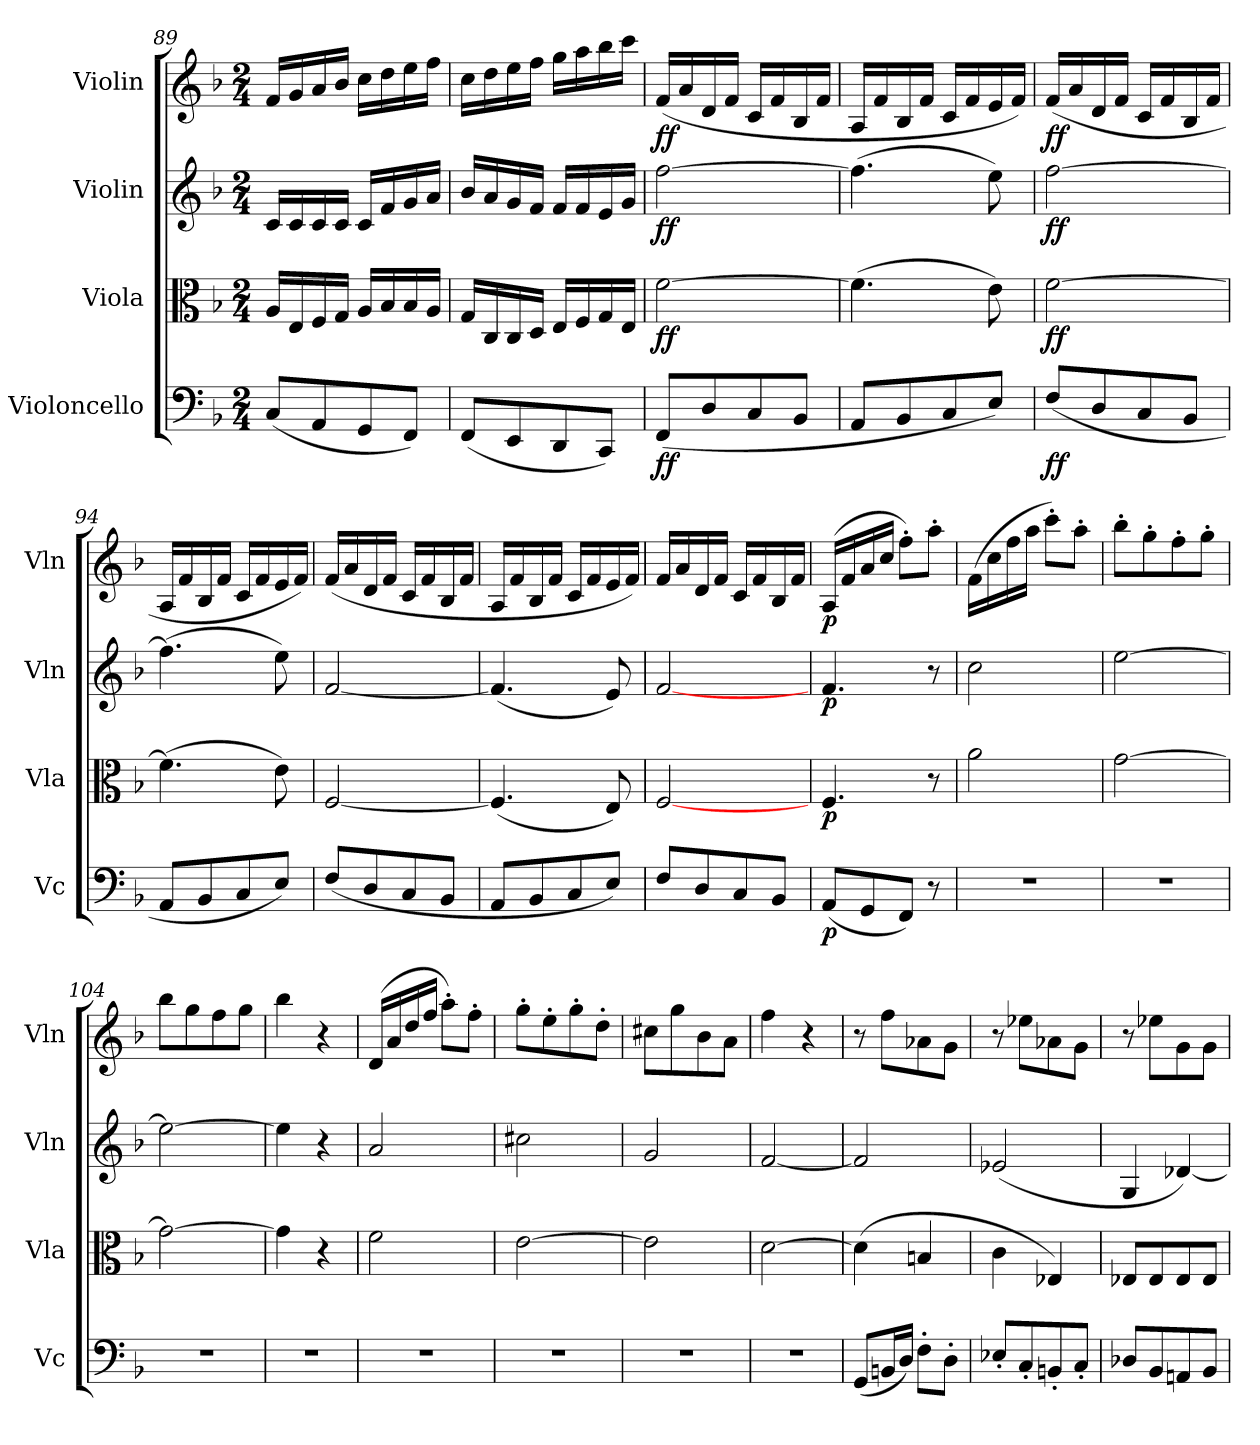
**kern	**dynam	**kern	**dynam	**kern	**dynam	**kern	**dynam
*part4	*part4	*part3	*part3	*part2	*part2	*part1	*part1
*staff4	*staff4	*staff3	*staff3	*staff2	*staff2	*staff1	*staff1
*I"Violoncello	*	*I"Viola	*	*I"Violin	*	*I"Violin	*
*I'Vc	*	*I'Vla	*	*I'Vln	*	*I'Vln	*
*clefF4	*	*clefC3	*	*clefG2	*	*clefG2	*
*k[b-]	*	*k[b-]	*	*k[b-]	*	*k[b-]	*
*M2/4	*	*M2/4	*	*M2/4	*	*M2/4	*
=89	=89	=89	=89	=89	=89	=89	=89
(8C/L	.	16A/LL	.	16c/LL	.	16f/LL	.
.	.	16E/	.	16c/	.	16g/	.
8AA/	.	16F/	.	16c/	.	16a/	.
.	.	16G/JJ	.	16c/JJ	.	16b-/JJ	.
8GG/	.	16A/LL	.	16c/LL	.	16cc\LL	.
.	.	16B-/	.	16f/	.	16dd\	.
8FF/J)	.	16B-/	.	16g/	.	16ee\	.
.	.	16A/JJ	.	16a/JJ	.	16ff\JJ	.
=90	=90	=90	=90	=90	=90	=90	=90
(8FF/L	.	16G/LL	.	16b-/LL	.	16cc\LL	.
.	.	16C/	.	16a/	.	16dd\	.
8EE/	.	16C/	.	16g/	.	16ee\	.
.	.	16D/JJ	.	16f/JJ	.	16ff\JJ	.
8DD/	.	16E/LL	.	16f/LL	.	16gg\LL	.
.	.	16F/	.	16f/	.	16aa\	.
8CC/J)	.	16G/	.	16e/	.	16bb-\	.
.	.	16E/JJ	.	16g/JJ	.	16ccc\JJ	.
=91	=91	=91	=91	=91	=91	=91	=91
(8FF/L	ff	[2f\	ff	[2ff\	ff	(16f/LL	ff
.	.	.	.	.	.	16a/	.
8D/	.	.	.	.	.	16d/	.
.	.	.	.	.	.	16f/JJ	.
8C/	.	.	.	.	.	16c/LL	.
.	.	.	.	.	.	16f/	.
8BB-/J	.	.	.	.	.	16B-/	.
.	.	.	.	.	.	16f/JJ	.
=92	=92	=92	=92	=92	=92	=92	=92
8AA/L	.	(4.f\]	.	(4.ff\]	.	16A/LL	.
.	.	.	.	.	.	16f/	.
8BB-/	.	.	.	.	.	16B-/	.
.	.	.	.	.	.	16f/JJ	.
8C/	.	.	.	.	.	16c/LL	.
.	.	.	.	.	.	16f/	.
8E/J)	.	8e\)	.	8ee\)	.	16e/	.
.	.	.	.	.	.	16f/JJ)	.
=93	=93	=93	=93	=93	=93	=93	=93
(8F/L	ff	[2f\	ff	[2ff\	ff	(16f/LL	ff
.	.	.	.	.	.	16a/	.
8D/	.	.	.	.	.	16d/	.
.	.	.	.	.	.	16f/JJ	.
8C/	.	.	.	.	.	16c/LL	.
.	.	.	.	.	.	16f/	.
8BB-/J	.	.	.	.	.	16B-/	.
.	.	.	.	.	.	16f/JJ	.
=94	=94	=94	=94	=94	=94	=94	=94
8AA/L	.	(4.f\]	.	(4.ff\]	.	16A/LL	.
.	.	.	.	.	.	16f/	.
8BB-/	.	.	.	.	.	16B-/	.
.	.	.	.	.	.	16f/JJ	.
8C/	.	.	.	.	.	16c/LL	.
.	.	.	.	.	.	16f/	.
8E/J)	.	8e\)	.	8ee\)	.	16e/	.
.	.	.	.	.	.	16f/JJ)	.
=95	=95	=95	=95	=95	=95	=95	=95
(8F/L	.	[2F/	.	[2f/	.	(16f/LL	.
.	.	.	.	.	.	16a/	.
8D/	.	.	.	.	.	16d/	.
.	.	.	.	.	.	16f/JJ	.
8C/	.	.	.	.	.	16c/LL	.
.	.	.	.	.	.	16f/	.
8BB-/J	.	.	.	.	.	16B-/	.
.	.	.	.	.	.	16f/JJ	.
=96	=96	=96	=96	=96	=96	=96	=96
8AA/L	.	(4.F/]	.	(4.f/]	.	16A/LL	.
.	.	.	.	.	.	16f/	.
8BB-/	.	.	.	.	.	16B-/	.
.	.	.	.	.	.	16f/JJ	.
8C/	.	.	.	.	.	16c/LL	.
.	.	.	.	.	.	16f/	.
8E/J)	.	8E/)	.	8e/)	.	16e/	.
.	.	.	.	.	.	16f/JJ)	.
=97	=97	=97	=97	=97	=97	=97	=97
8F/L	.	[2F/	.	[2f/	.	16f/LL	.
.	.	.	.	.	.	16a/	.
8D/	.	.	.	.	.	16d/	.
.	.	.	.	.	.	16f/JJ	.
8C/	.	.	.	.	.	16c/LL	.
.	.	.	.	.	.	16f/	.
8BB-/J	.	.	.	.	.	16B-/	.
.	.	.	.	.	.	16f/JJ	.
=98	=98	=98	=98	=98	=98	=98	=98
(8AA/L	p	4.F/	p	4.f/	p	(16A/LL	p
.	.	.	.	.	.	16f/	.
8GG/	.	.	.	.	.	16a/	.
.	.	.	.	.	.	16cc/JJ	.
8FF/J)	.	.	.	.	.	8ff'\L)	.
8r	.	8r	.	8r	.	8aa'\J	.
=102	=102	=102	=102	=102	=102	=102	=102
2r	.	2a\	.	2cc\	.	(16f\LL	.
.	.	.	.	.	.	16cc\	.
.	.	.	.	.	.	16ff\	.
.	.	.	.	.	.	16aa\JJ	.
.	.	.	.	.	.	8ccc'\L)	.
.	.	.	.	.	.	8aa'\J	.
=103	=103	=103	=103	=103	=103	=103	=103
2r	.	[2g\	.	[2ee\	.	8bb-'\L	.
.	.	.	.	.	.	8gg'\	.
.	.	.	.	.	.	8ff'\	.
.	.	.	.	.	.	8gg'\J	.
=104	=104	=104	=104	=104	=104	=104	=104
2r	.	2g\_	.	2ee\_	.	8bb-\L	.
.	.	.	.	.	.	8gg\	.
.	.	.	.	.	.	8ff\	.
.	.	.	.	.	.	8gg\J	.
=105	=105	=105	=105	=105	=105	=105	=105
2r	.	4g\]	.	4ee\]	.	4bb-\	.
.	.	4r	.	4r	.	4r	.
=106	=106	=106	=106	=106	=106	=106	=106
2r	.	2f\	.	2a/	.	(16d/LL	.
.	.	.	.	.	.	16a/	.
.	.	.	.	.	.	16dd/	.
.	.	.	.	.	.	16ff/JJ	.
.	.	.	.	.	.	8aa'\L)	.
.	.	.	.	.	.	8ff'\J	.
=107	=107	=107	=107	=107	=107	=107	=107
2r	.	[2e\	.	2cc#X\	.	8gg'\L	.
.	.	.	.	.	.	8ee'\	.
.	.	.	.	.	.	8gg'\	.
.	.	.	.	.	.	8dd'\J	.
=108	=108	=108	=108	=108	=108	=108	=108
2r	.	2e\]	.	2g/	.	8cc#X\L	.
.	.	.	.	.	.	8gg\	.
.	.	.	.	.	.	8b-\	.
.	.	.	.	.	.	8a\J	.
=109	=109	=109	=109	=109	=109	=109	=109
2r	.	[2d\	.	[2f/	.	4ff\	.
.	.	.	.	.	.	4r	.
=110	=110	=110	=110	=110	=110	=110	=110
(8GG/L	.	(4d\]	.	2f/]	.	8r	.
16BBn/L	.	.	.	.	.	8ff\L	.
16D/JJ)	.	.	.	.	.	.	.
8F'\L	.	4Bn/	.	.	.	8a-X\	.
8D'\J	.	.	.	.	.	8g\J	.
=111	=111	=111	=111	=111	=111	=111	=111
8E-X'/L	.	4c\	.	(2e-X/	.	8r	.
8C'/	.	.	.	.	.	8ee-X\L	.
8BBn'/	.	4E-X/)	.	.	.	8a-X\	.
8C'/J	.	.	.	.	.	8g\J	.
=112	=112	=112	=112	=112	=112	=112	=112
8D-X/L	.	8E-X/L	.	4G/	.	8r	.
8BB-/	.	8E-/	.	.	.	8ee-X\L	.
8AAn/	.	8E-/	.	[4d-X/)	.	8g\	.
8BB-/J	.	8E-/J	.	.	.	8g\J	.
=	=	=	=	=	=	=	=
*-	*-	*-	*-	*-	*-	*-	*-
